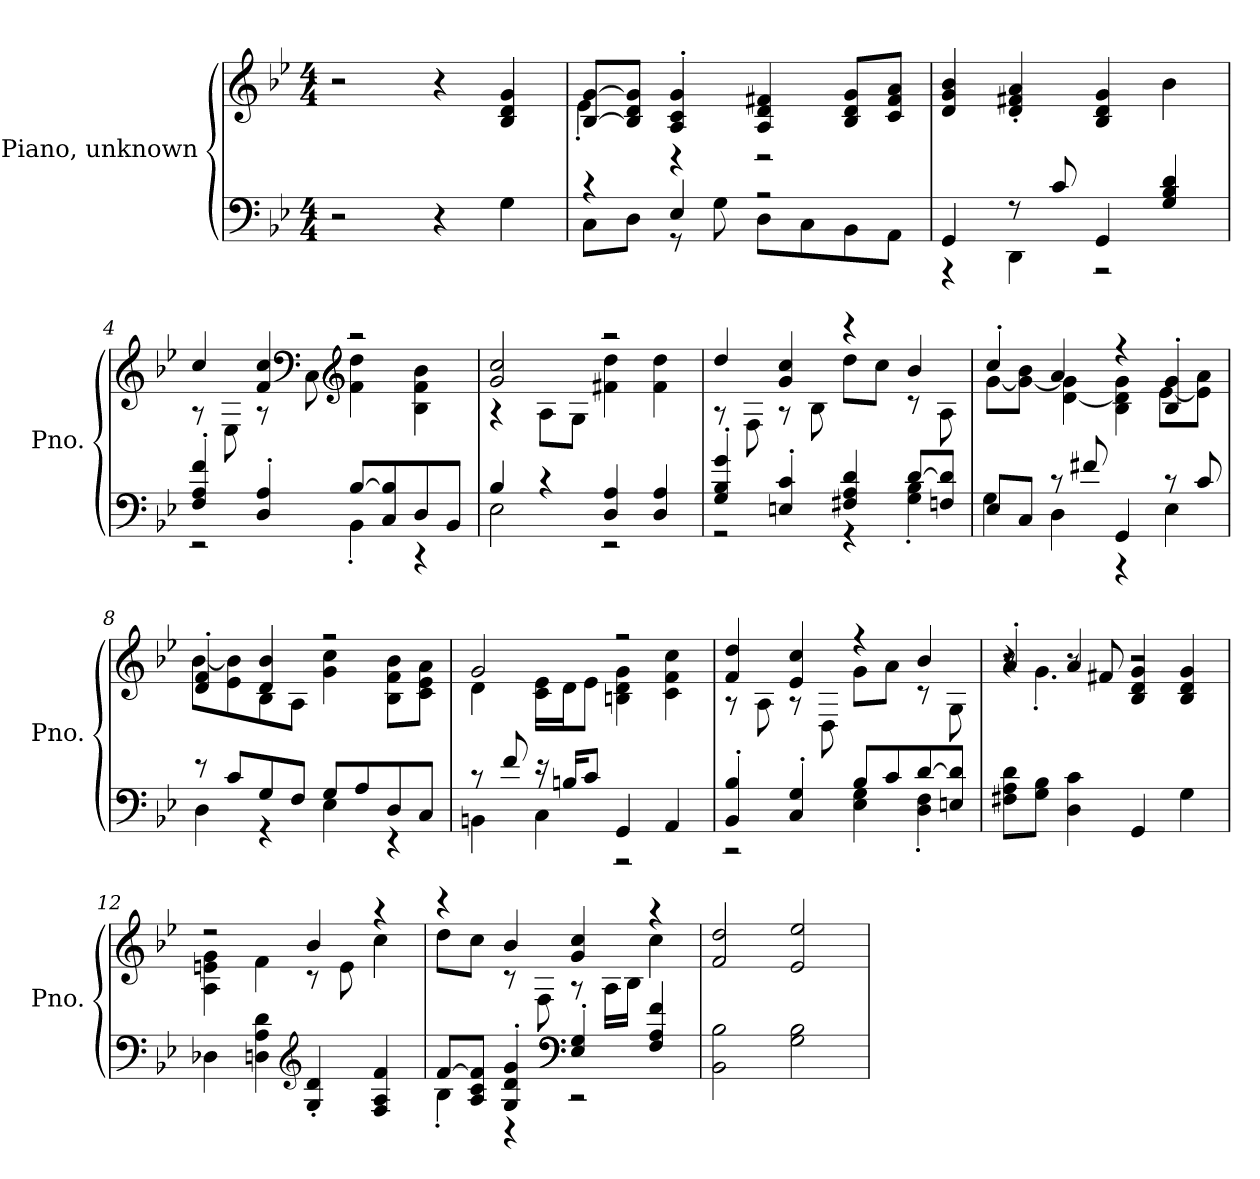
**kern	**kern
*part1	*part1
*staff2	*staff1
*I"Piano, unknown	*
*I'Pno.	*
*clefF4	*clefG2
*k[b-e-]	*k[b-e-]
*M4/4	*M4/4
*MM120	*MM120
=1	=1
2r	2r
4r	4r
4G\	4B-/ 4d/ 4g/
=2	=2
*^	*^
4r	8C\L	[8B-/ [8g/L	4e-'\
.	8D\J	8B-/] 8d/ 8g/]J	.
4E-/	8r	4A/' 4c/' 4g/'	4r
.	8G\	.	.
2r	8D\L	4A/ 4d/ 4f#X/	2r
.	8C\	.	.
.	8BB-\	8B-/ 8d/ 8g/L	.
.	8AA\J	8c/ 8f#/ 8a/J	.
*	*	*v	*v
=3	=3	=3
4GG/	4r	4d/ 4g/ 4b-/
8r	4DD\	4d/' 4f#X/' 4a/'
8c/	.	.
4GG/	2r	4B-/ 4d/ 4g/
4G/ 4B-/ 4d/	.	4b-\
=4	=4	=4
*	*	*^
4F/' 4A/' 4f/'	2r	4cc/	8r
.	.	.	8E-\
4D/' 4A/'	.	4f/ 4cc/	8r
*	*	*clefF4	*
.	.	.	8C\
*	*	*clefG2	*
[8B-/L	4BB-'\	2r	4f\ 4dd\
8C/ 8B-/]	.	.	.
8D/	4r	.	4B-\ 4f\ 4b-\
8BB-/J	.	.	.
=5	=5	=5	=5
4B-/	2E-\	2g/ 2cc/	4r
4r	.	.	8A\L
.	.	.	8G\J
4D/ 4A/	2r	2r	4f#X\ 4dd\
4D/ 4A/	.	.	4f#\ 4dd\
!!LO:LB:g=z	!!
=6	=6	=6	=6
4G/' 4B-/' 4g/'	2r	4dd/	8r
.	.	.	8F\
4En/' 4c/'	.	4g/ 4cc/	8r
.	.	.	8B-\
4F#X/ 4A/ 4d/	4r	4r	8dd\L
.	.	.	8cc\J
[8d/L	4G\' 4B-\'	4b-/	8r
8Fn/ 8d/]J	.	.	8A\
=7	=7	=7	=7
8E-/L	4G\	4cc'/	[8g\L
8C/J	.	.	8g\_ 8b-\J
8r	4D\	4a/	[4d\ 4g\]
8f#X/	.	.	.
4GG/	4r	4r	4B-\ 4d\] 4g\
8r	4E-\	4B-/' 4g/'	[8e-\L
8c/	.	.	8e-\] 8a\J
=8	=8	=8	=8
8r	4D\	4d/' 4f/'	[8b-\L
8c/L	.	.	8e-\ 8b-\]
8G/	4r	4d/ 4b-/	8B-\
8F/J	.	.	8A\J
8G/L	4E-\	2r	4g\ 4cc\
8A/	.	.	.
8D/	4r	.	8B-\ 8f\ 8b-\L
8C/J	.	.	8c\ 8e-\ 8a\J
=9	=9	=9	=9
8r	4BBn\	2g/	4d\
8f/	.	.	.
16r	4C\	.	16c\ 16e-\LL
16Bn/KL	.	.	16d\J
8c/J	.	.	8e-\J
4GG/	2r	2r	4Bn\ 4d\ 4g\
4AA/	.	.	4c\ 4f\ 4cc\
!!LO:LB:g=z	!!
=10	=10	=10	=10
4BB-/' 4B-/'	2r	4f/ 4dd/	8r
.	.	.	8A\
4C/' 4G/'	.	4e-/ 4cc/	8r
.	.	.	8D\
8B-/L	4E-\ 4G\	4r	8g\L
8c/	.	.	8a\J
[8d/	4D\' 4F\'	4b-/	8r
8En/ 8d/]J	.	.	8G\
*v	*v	*	*
=11	=11	=11
*	*	*^
8F#X\ 8A\ 8d\L	4r	8r	4a'/
8G\ 8B-\J	.	4.g'\	.
4D\ 4c\	4a/	.	8r
.	.	.	8f#X/
4GG/	2r	2r	4B-/ 4d/ 4g/
4G\	.	.	4B-/ 4d/ 4g/
*	*	*v	*v
=12	=12	=12
4D-X\	2r	4A\ 4en\ 4g\
4Dn\ 4A\ 4d\	.	4f\
*clefG2	*	*
4G/' 4d/'	4b-/	8r
.	.	8e\
4F/ 4A/ 4f/	4r	4cc\
=13	=13	=13
*^	*	*
[8f/L	4B-'\	4r	8dd\L
8A/ 8c/ 8f/]J	.	.	8cc\J
4G/' 4d/' 4g/'	4r	4b-/	8r
.	.	.	8F\
*clefF4	*	*	*
4E-/' 4G/'	2r	4g/ 4cc/	8r
.	.	.	16A\LL
.	.	.	16B-\JJ
4F/ 4A/ 4f/	.	4r	4cc\
*v	*v	*	*
*	*v	*v
=14	=14
2BB-\ 2B-\	2f/ 2dd/
2G\ 2B-\	2e-/ 2ee-/
=	=
*-	*-
